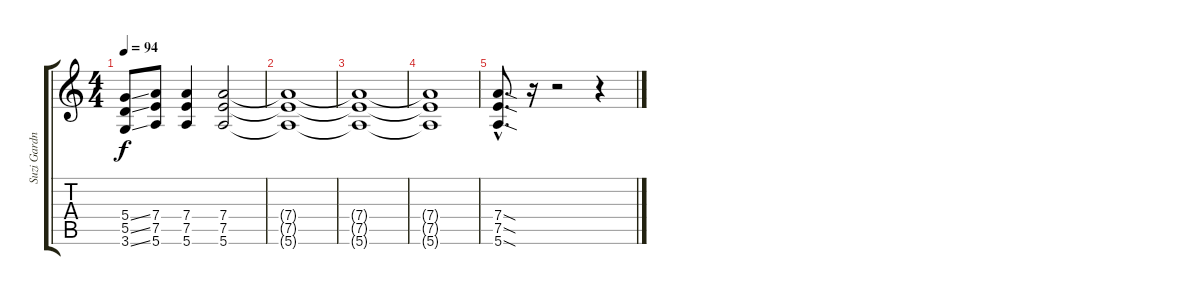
\track ("Suzi Gardner" "Suzi Gardn") {instrument distortionguitar}
\staff {score tabs}
\tuning (E4 B3 G3 D3 A2 E2) {hide}
\ts (4 4)
\tempo 94
\clef g2
\ks c
(5.4{ss} 5.5{ss} 3.6{ss}).8{dy f} (7.4 7.5 5.6).8 (7.4 7.5 5.6).4 (7.4 7.5 5.6).2 |
(7.4{t} 7.5{t} 5.6{t}).1 |
(7.4{t} 7.5{t} 5.6{t}).1 |
(7.4{t} 7.5{t} 5.6{t}).1 |
(7.4{sod hac} 7.5{sod hac} 5.6{sod hac}).8{d} r.16 r.2 r.4
